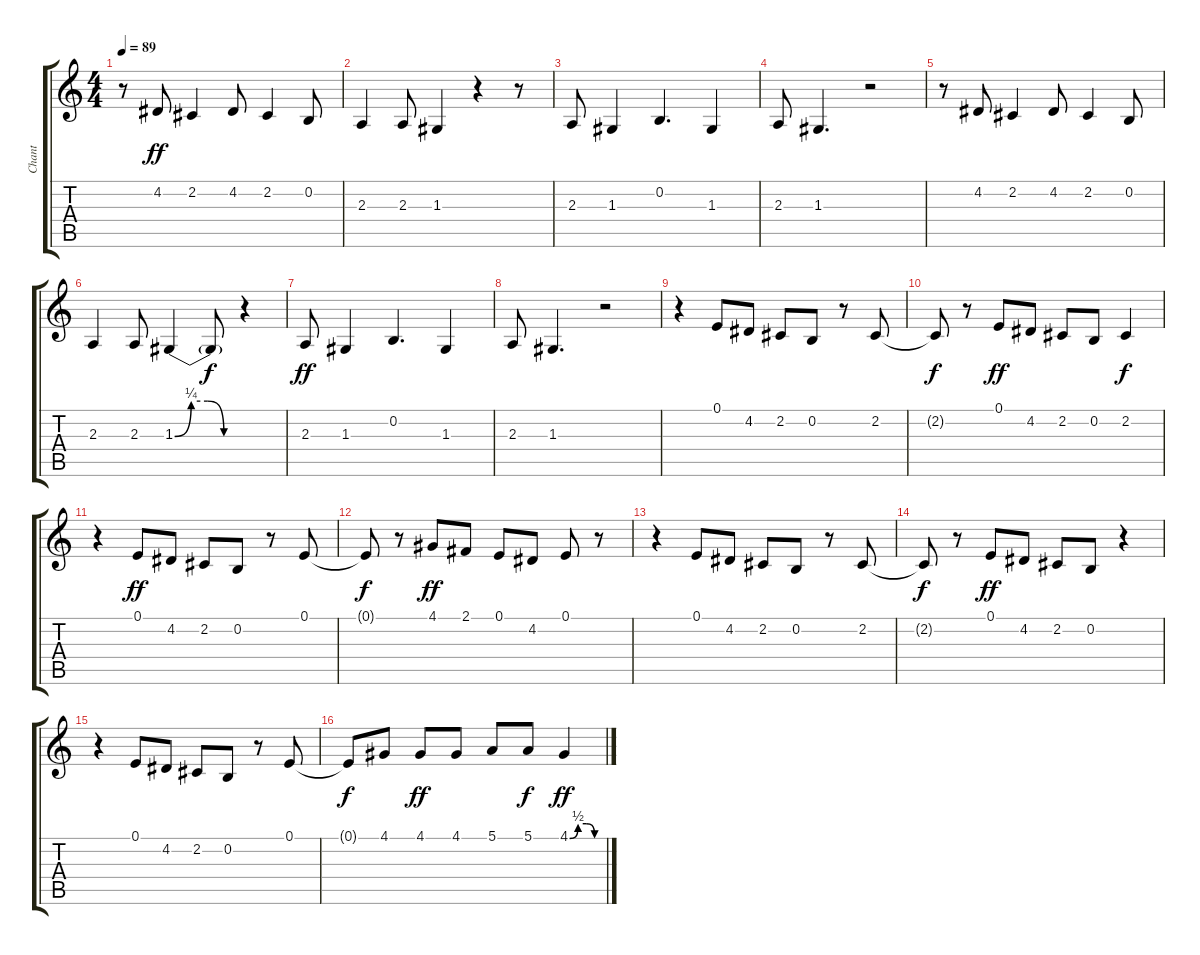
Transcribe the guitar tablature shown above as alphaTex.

\track ("Chant" "Chant") {instrument ocarina}
\staff {score tabs}
\tuning (E4 B3 G3 D3 A2 E2) {hide}
\ts (4 4)
\tempo 89
\clef g2
\ks c
r.8{dy ff} 4.2.8 2.2.4 4.2.8 2.2.4 0.2.8 |
2.3.4 2.3.8 1.3.4 r.4 r.8 |
2.3.8 1.3.4 0.2.4{d} 1.3.4 |
2.3.8 1.3.4{d} r.2 |
r.8 4.2.8 2.2.4 4.2.8 2.2.4 0.2.8 |
2.3.4 2.3.8 1.3{be (custom 0 0 15 1 30 1 45 0 60 0)}.4 1.3{t}.8{dy f} r.4 |
2.3.8{dy ff} 1.3.4 0.2.4{d} 1.3.4 |
2.3.8 1.3.4{d} r.2 |
r.4 0.1.8 4.2.8 2.2.8 0.2.8 r.8 2.2.8 |
2.2{t}.8{dy f} r.8 0.1.8{dy ff} 4.2.8 2.2.8 0.2.8 2.2.4{dy f} |
r.4 0.1.8{dy ff} 4.2.8 2.2.8 0.2.8 r.8 0.1.8 |
0.1{t}.8{dy f} r.8 4.1.8{dy ff} 2.1.8 0.1.8 4.2.8 0.1.8 r.8 |
r.4 0.1.8 4.2.8 2.2.8 0.2.8 r.8 2.2.8 |
2.2{t}.8{dy f} r.8 0.1.8{dy ff} 4.2.8 2.2.8 0.2.8 r.4 |
r.4 0.1.8 4.2.8 2.2.8 0.2.8 r.8 0.1.8 |
0.1{t}.8{dy f} 4.1.8 4.1.8{dy ff} 4.1.8 5.1.8 5.1.8{dy f} 4.1{be (custom 0 0 15 2 30 2 45 0 60 0)}.4{dy ff}
